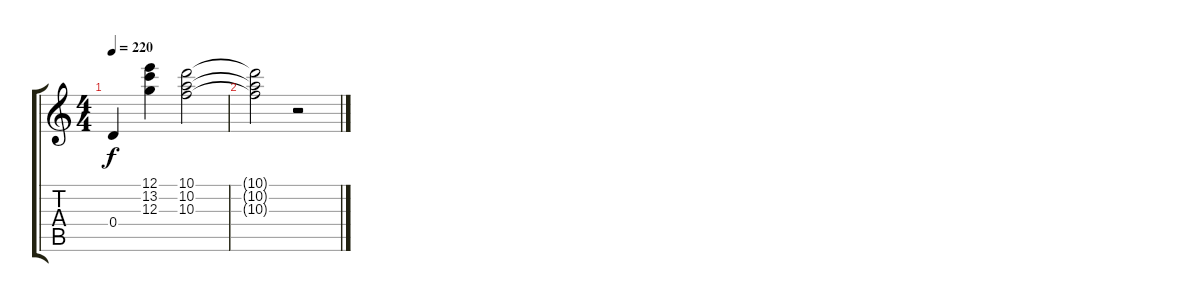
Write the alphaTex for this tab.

\track "" {instrument electricguitarjazz}
\staff {score tabs}
\tuning (E4 B3 G3 D3 A2 E2) {hide}
\ts (4 4)
\tempo 220
\clef g2
\ks c
0.4.4{dy f} (12.1 13.2 12.3).4 (10.1 10.2 10.3).2 |
(10.1{t} 10.2{t} 10.3{t}).2 r.2
